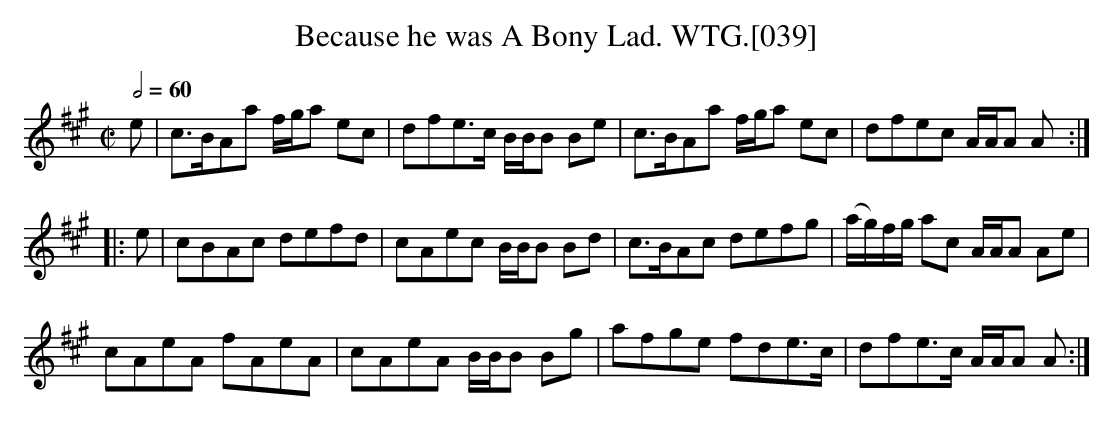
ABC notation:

X:1
T:Because he was A Bony Lad. WTG.[039]
M:C|
L:1/8
Q:2/4=60
K:A
e | c>BAa f/g/a ec | dfe>c B/B/B Be | c>BAa f/g/a ec | dfec A/A/A A:|
|:e | cBAc defd | cAec B/B/B Bd | c>BAc defg | (a/g/)f/g/ ac A/A/A Ae |
cAeA fAeA | cAeA B/B/B Bg | afge fde>c | dfe>c A/A/A A:|
